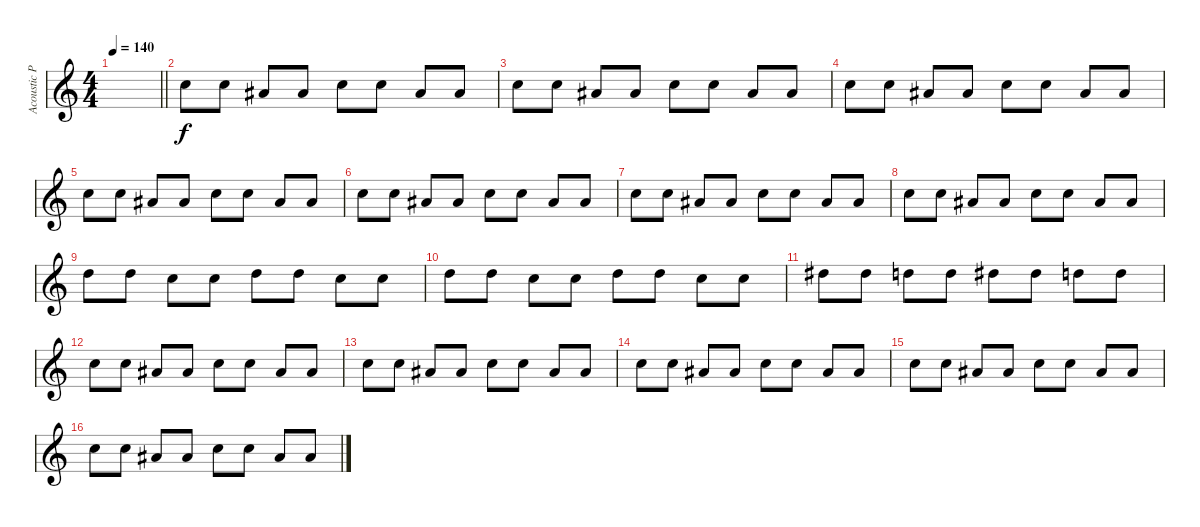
\track ("Acoustic Piano (Staff 1)" "Acoustic P") {instrument acousticgrandpiano}
\staff {score}
\tuning (E4 B3 G3 D3 A2 E2 B1) {hide}
\ts (4 4)
\tempo 140
\clef g2
\barLineRight lightlight
\ks c
|
8.1.8 8.1.8 6.1.8 6.1.8 8.1.8 8.1.8 6.1.8 6.1.8 |
8.1.8 8.1.8 6.1.8 6.1.8 8.1.8 8.1.8 6.1.8 6.1.8 |
8.1.8 8.1.8 6.1.8 6.1.8 8.1.8 8.1.8 6.1.8 6.1.8 |
8.1.8 8.1.8 6.1.8 6.1.8 8.1.8 8.1.8 6.1.8 6.1.8 |
8.1.8 8.1.8 6.1.8 6.1.8 8.1.8 8.1.8 6.1.8 6.1.8 |
8.1.8 8.1.8 6.1.8 6.1.8 8.1.8 8.1.8 6.1.8 6.1.8 |
8.1.8 8.1.8 6.1.8 6.1.8 8.1.8 8.1.8 6.1.8 6.1.8 |
10.1.8 10.1.8 8.1.8 8.1.8 10.1.8 10.1.8 8.1.8 8.1.8 |
10.1.8 10.1.8 8.1.8 8.1.8 10.1.8 10.1.8 8.1.8 8.1.8 |
11.1.8 11.1.8 10.1.8 10.1.8 11.1.8 11.1.8 10.1.8 10.1.8 |
8.1.8 8.1.8 6.1.8 6.1.8 8.1.8 8.1.8 6.1.8 6.1.8 |
8.1.8 8.1.8 6.1.8 6.1.8 8.1.8 8.1.8 6.1.8 6.1.8 |
8.1.8 8.1.8 6.1.8 6.1.8 8.1.8 8.1.8 6.1.8 6.1.8 |
8.1.8 8.1.8 6.1.8 6.1.8 8.1.8 8.1.8 6.1.8 6.1.8 |
8.1.8 8.1.8 6.1.8 6.1.8 8.1.8 8.1.8 6.1.8 6.1.8
